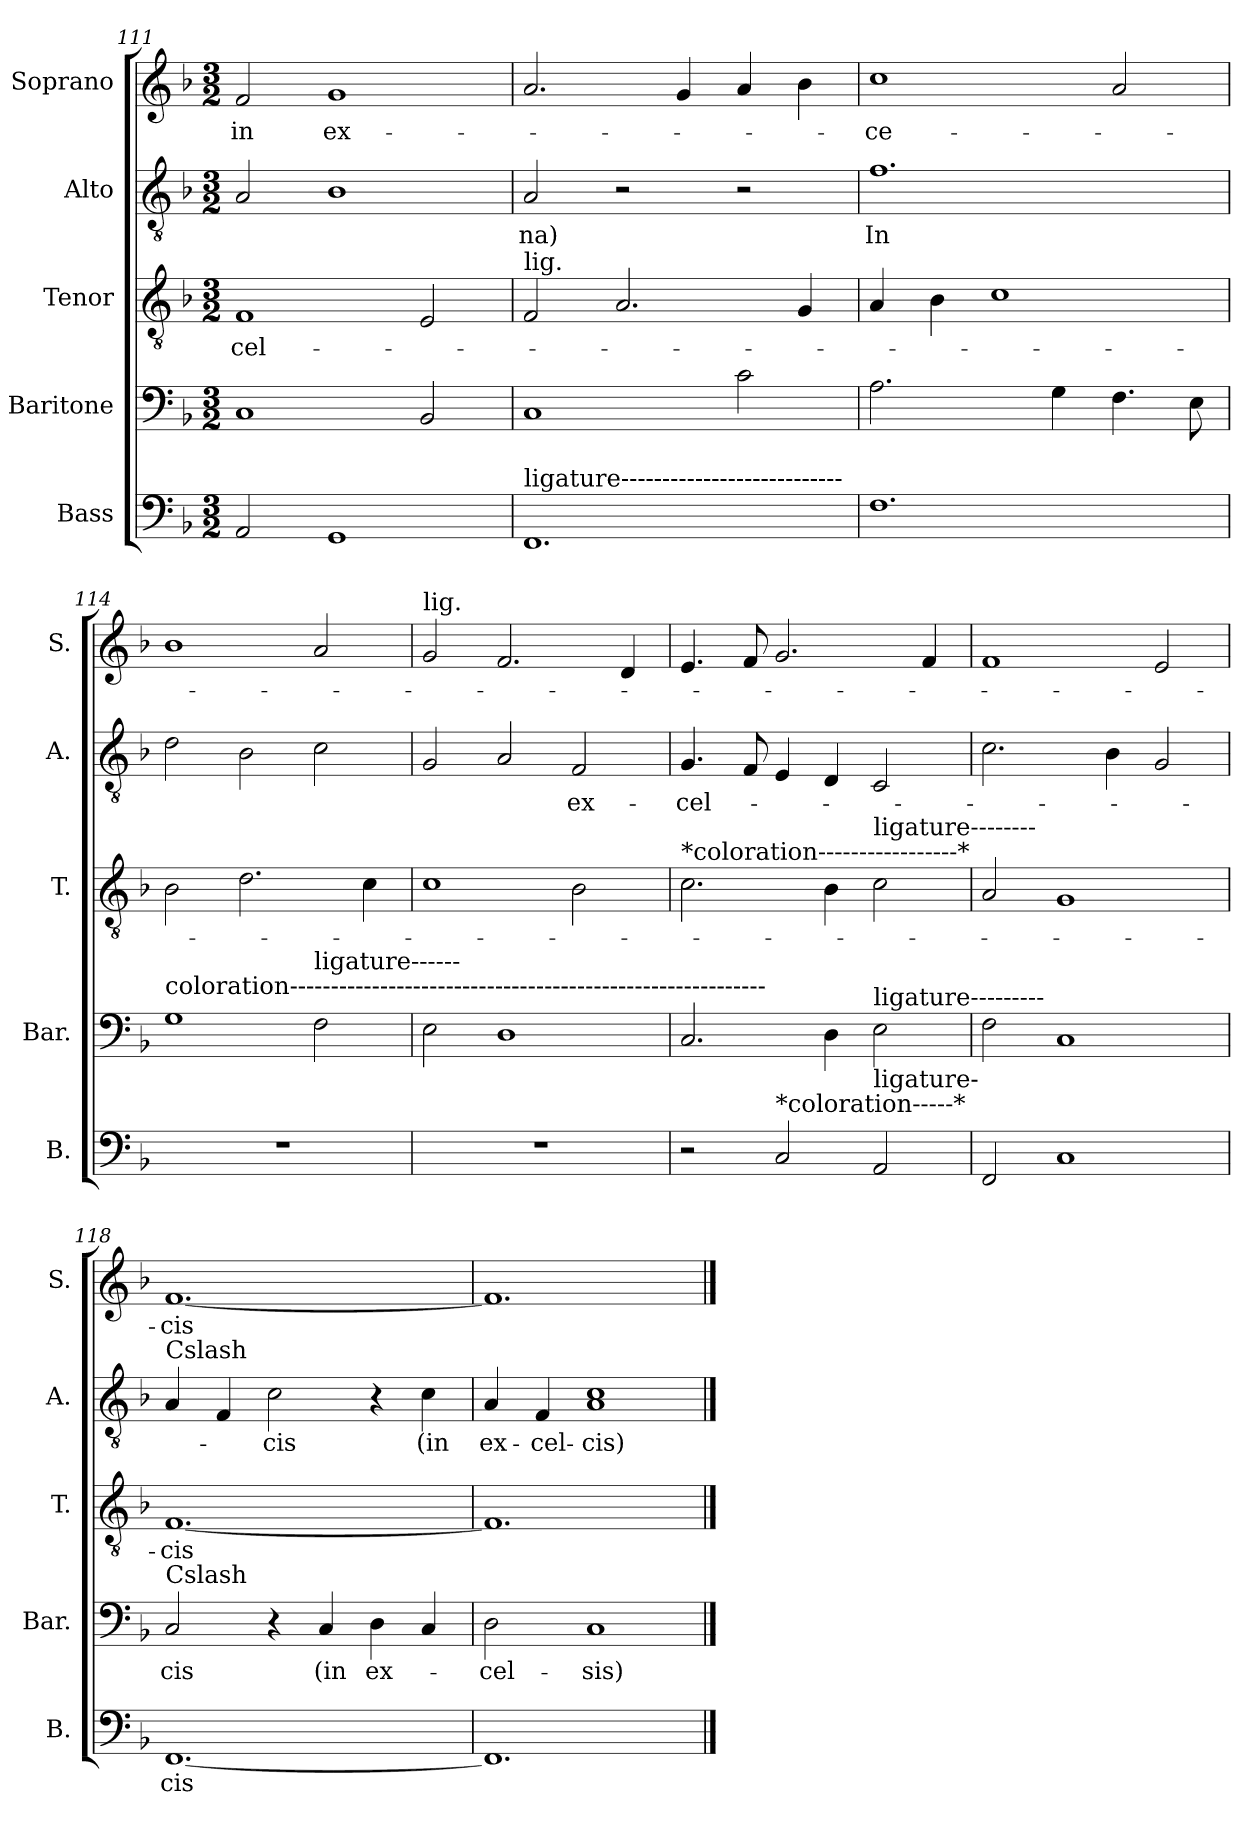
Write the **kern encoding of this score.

**kern	**text	**kern	**text	**kern	**text	**kern	**text	**kern	**text
*part5	*part5	*part4	*part4	*part3	*part3	*part2	*part2	*part1	*part1
*staff5	*staff5	*staff4	*staff4	*staff3	*staff3	*staff2	*staff2	*staff1	*staff1
*I"Bass	*	*I"Baritone	*	*I"Tenor	*	*I"Alto	*	*I"Soprano	*
*I'B.	*	*I'Bar.	*	*I'T.	*	*I'A.	*	*I'S.	*
*clefF4	*	*clefF4	*	*clefGv2	*	*clefGv2	*	*clefG2	*
*k[b-]	*	*k[b-]	*	*k[b-]	*	*k[b-]	*	*k[b-]	*
*M3/2	*	*M3/2	*	*M3/2	*	*M3/2	*	*M3/2	*
=111	=111	=111	=111	=111	=111	=111	=111	=111	=111
!	!	!	!	!	!LO:LY:b	!	!	!	!LO:LY:b
2AA/	.	1C	.	1F	cel-	2A/	.	2f/	in
!	!	!	!	!	!	!	!	!	!LO:LY:b
1GG	.	.	.	.	.	1B-	.	1g	ex-
.	.	2BB-/	.	2E/	.	.	.	.	.
=112	=112	=112	=112	=112	=112	=112	=112	=112	=112
!	!	!	!	!LO:TX:a:t=lig.	!	!	!	!	!
!LO:TX:a:t=ligature---------------------------	!	!	!	!	!	!	!	!	!
!	!	!	!	!	!	!	!LO:LY:b	!	!
1.FF	.	1C	.	2F/	.	2A/	-na)	2.a/	.
.	.	.	.	2.A/	.	2r	.	.	.
.	.	.	.	.	.	.	.	4g/	.
.	.	2c\	.	.	.	2r	.	4a/	.
.	.	.	.	4G/	.	.	.	4b-\	.
=113	=113	=113	=113	=113	=113	=113	=113	=113	=113
!	!	!	!	!	!	!	!LO:LY:b	!	!LO:LY:b
1.F	.	2.A\	.	4A/	.	1.f	In	1cc	-ce-
.	.	.	.	4B-\	.	.	.	.	.
.	.	.	.	1c	.	.	.	.	.
.	.	4G\	.	.	.	.	.	.	.
.	.	4.F\	.	.	.	.	.	2a/	.
.	.	8E\	.	.	.	.	.	.	.
=114	=114	=114	=114	=114	=114	=114	=114	=114	=114
!	!	!LO:TX:a:t=coloration----------------------------------------------------------	!	!	!	!	!	!	!
1.r	.	1G	.	2B-\	.	2d\	.	1b-	.
.	.	.	.	2.d\	.	2B-\	.	.	.
!	!	!LO:TX:a:t=ligature------	!	!	!	!	!	!	!
.	.	2F\	.	.	.	2c\	.	2a/	.
.	.	.	.	4c\	.	.	.	.	.
=115	=115	=115	=115	=115	=115	=115	=115	=115	=115
!	!	!	!	!	!	!	!	!LO:TX:a:t=lig.	!
1.r	.	2E\	.	1c	.	2G/	.	2g/	.
.	.	1D	.	.	.	2A/	.	2.f/	.
!	!	!	!	!	!	!	!LO:LY:b	!	!
.	.	.	.	2B-\	.	2F/	ex-	.	.
.	.	.	.	.	.	.	.	4d/	.
=116	=116	=116	=116	=116	=116	=116	=116	=116	=116
!	!	!	!	!LO:TX:a:t=*coloration-----------------*	!	!	!	!	!
!	!	!	!	!	!	!	!LO:LY:b	!	!
2r	.	2.C/	.	2.c\	.	4.G/	-cel-	4.e/	.
.	.	.	.	.	.	8F/	.	8f/	.
!LO:TX:a:t=*coloration-----*	!	!	!	!	!	!	!	!	!
2C/	.	.	.	.	.	4E/	.	2.g/	.
.	.	4D\	.	4B-\	.	4D/	.	.	.
!	!	!	!	!LO:TX:a:t=ligature--------	!	!	!	!	!
!	!	!LO:TX:a:t=ligature---------	!	!	!	!	!	!	!
!LO:TX:a:t=ligature-	!	!	!	!	!	!	!	!	!
2AA/	.	2E\	.	2c\	.	2C/	.	.	.
.	.	.	.	.	.	.	.	4f/	.
=117	=117	=117	=117	=117	=117	=117	=117	=117	=117
2FF/	.	2F\	.	2A/	.	2.c\	.	1f	.
1C	.	1C	.	1G	.	.	.	.	.
.	.	.	.	.	.	4B-\	.	.	.
.	.	.	.	.	.	2G/	.	2e/	.
=118	=118	=118	=118	=118	=118	=118	=118	=118	=118
!	!	!	!	!	!	!LO:TX:a:t=Cslash	!	!	!
!	!	!LO:TX:a:t=Cslash	!	!	!	!	!	!	!
!	!LO:LY:b	!	!LO:LY:b	!	!LO:LY:b	!	!	!	!LO:LY:b
[1.FF	-cis	2C/	-cis	[1.F	-cis	4A/	.	[1.f	cis
.	.	.	.	.	.	4F/	.	.	.
!	!	!	!	!	!	!	!LO:LY:b	!	!
.	.	4r	.	.	.	2c\	-cis	.	.
!	!	!	!LO:LY:b	!	!	!	!	!	!
.	.	4C/	(in	.	.	.	.	.	.
!	!	!	!LO:LY:b	!	!	!	!	!	!
.	.	4D\	ex-	.	.	4r	.	.	.
!	!	!	!	!	!	!	!LO:LY:b	!	!
.	.	4C/	.	.	.	4c\	(in	.	.
=119	=119	=119	=119	=119	=119	=119	=119	=119	=119
!	!	!	!LO:LY:b	!	!	!	!LO:LY:b	!	!
1.FF]	.	2D\	-cel-	1.F]	.	4A/	ex-	1.f]	.
!	!	!	!	!	!	!	!LO:LY:b	!	!
.	.	.	.	.	.	4F/	-cel-	.	.
!	!	!	!LO:LY:b	!	!	!	!LO:LY:b	!	!
.	.	1C	-sis)	.	.	1A 1c	-cis)	.	.
==	==	==	==	==	==	==	==	==	==
*-	*-	*-	*-	*-	*-	*-	*-	*-	*-
